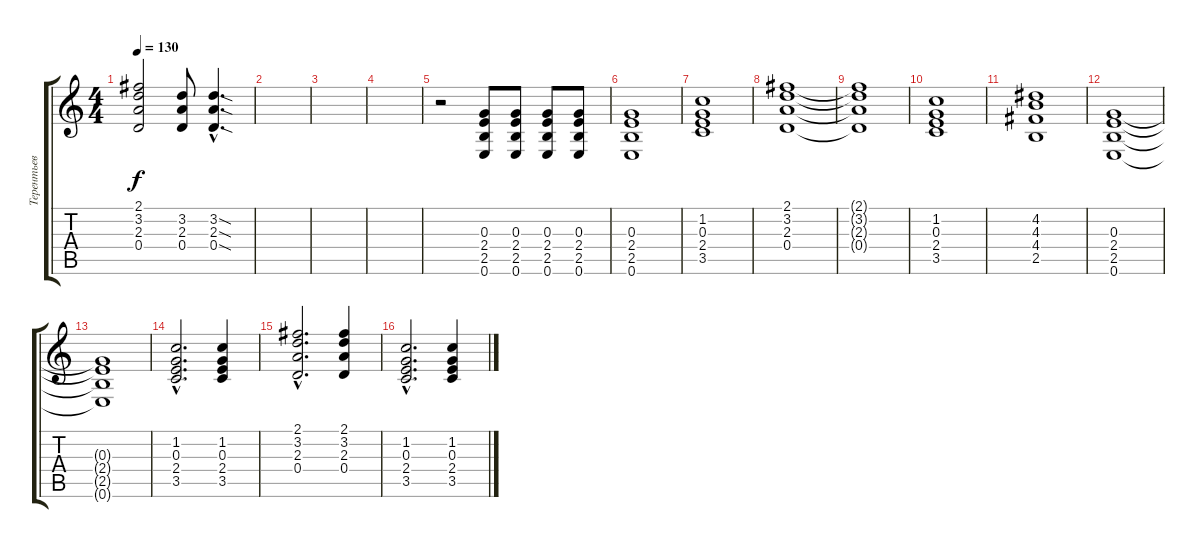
\track ("Терентьев" "Терентьев") {instrument distortionguitar}
\staff {score tabs}
\tuning (E4 B3 G3 D3 A2 E2) {hide}
\ts (4 4)
\tempo 130
\clef g2
\ks c
(2.1 3.2 2.3 0.4).2{dy f} (3.2 2.3 0.4).8 (3.2{sod hac} 2.3{sod hac} 0.4{sod hac}).4{d} |
|
|
|
r.2 (0.3 2.4 2.5 0.6).8 (0.3 2.4 2.5 0.6).8 (0.3 2.4 2.5 0.6).8 (0.3 2.4 2.5 0.6).8 |
(0.3 2.4 2.5 0.6).1{volume 11 instrument distortionguitar} |
(1.2 0.3 2.4 3.5).1 |
(2.1 3.2 2.3 0.4).1 |
(2.1{t} 3.2{t} 2.3{t} 0.4{t}).1 |
(1.2 0.3 2.4 3.5).1 |
(4.2 4.3 4.4 2.5).1 |
(0.3 2.4 2.5 0.6).1 |
(0.3{t} 2.4{t} 2.5{t} 0.6{t}).1 |
(1.2{hac} 0.3{hac} 2.4{hac} 3.5{hac}).2{d} (1.2 0.3 2.4 3.5).4 |
(2.1{hac} 3.2{hac} 2.3{hac} 0.4{hac}).2{d} (2.1 3.2 2.3 0.4).4 |
(1.2{hac} 0.3{hac} 2.4{hac} 3.5{hac}).2{d} (1.2 0.3 2.4 3.5).4
